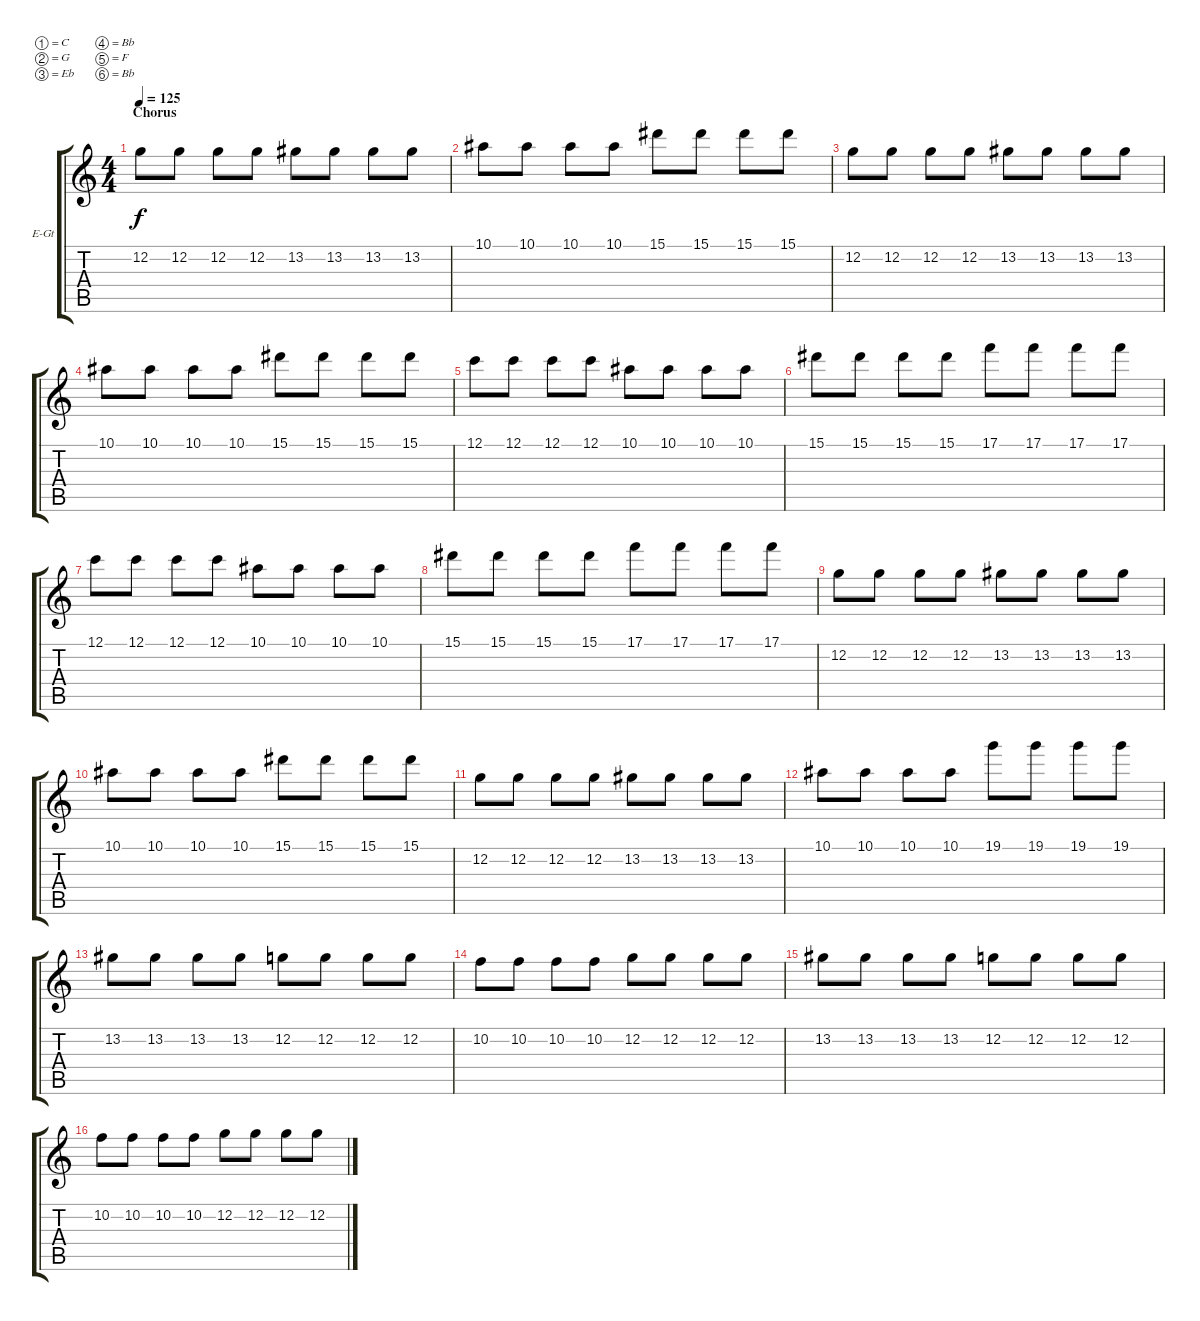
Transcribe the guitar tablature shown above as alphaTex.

\bracketExtendMode groupsimilarinstruments
\firstSystemTrackNameOrientation horizontal
\otherSystemsTrackNameOrientation horizontal
\track ("Lead (Aaron Fink)" "E-Gt") {instrument overdrivenguitar}
\staff {score tabs}
\tuning (C4 G3 Eb3 Bb2 F2 Bb1)
\ts (4 4)
\section ("" "Chorus")
\tempo 125
\clef g2
\ks c
12.2.8{dy f} 12.2.8 12.2.8 12.2.8 13.2.8 13.2.8 13.2.8 13.2.8 |
10.1.8 10.1.8 10.1.8 10.1.8 15.1.8 15.1.8 15.1.8 15.1.8 |
12.2.8 12.2.8 12.2.8 12.2.8 13.2.8 13.2.8 13.2.8 13.2.8 |
10.1.8 10.1.8 10.1.8 10.1.8 15.1.8 15.1.8 15.1.8 15.1.8 |
12.1.8 12.1.8 12.1.8 12.1.8 10.1.8 10.1.8 10.1.8 10.1.8 |
15.1.8 15.1.8 15.1.8 15.1.8 17.1.8 17.1.8 17.1.8 17.1.8 |
12.1.8 12.1.8 12.1.8 12.1.8 10.1.8 10.1.8 10.1.8 10.1.8 |
15.1.8 15.1.8 15.1.8 15.1.8 17.1.8 17.1.8 17.1.8 17.1.8 |
12.2.8 12.2.8 12.2.8 12.2.8 13.2.8 13.2.8 13.2.8 13.2.8 |
10.1.8 10.1.8 10.1.8 10.1.8 15.1.8 15.1.8 15.1.8 15.1.8 |
12.2.8 12.2.8 12.2.8 12.2.8 13.2.8 13.2.8 13.2.8 13.2.8 |
10.1.8 10.1.8 10.1.8 10.1.8 19.1.8 19.1.8 19.1.8 19.1.8 |
13.2.8 13.2.8 13.2.8 13.2.8 12.2.8 12.2.8 12.2.8 12.2.8 |
10.2.8 10.2.8 10.2.8 10.2.8 12.2.8 12.2.8 12.2.8 12.2.8 |
13.2.8 13.2.8 13.2.8 13.2.8 12.2.8 12.2.8 12.2.8 12.2.8 |
10.2.8 10.2.8 10.2.8 10.2.8 12.2.8 12.2.8 12.2.8 12.2.8
